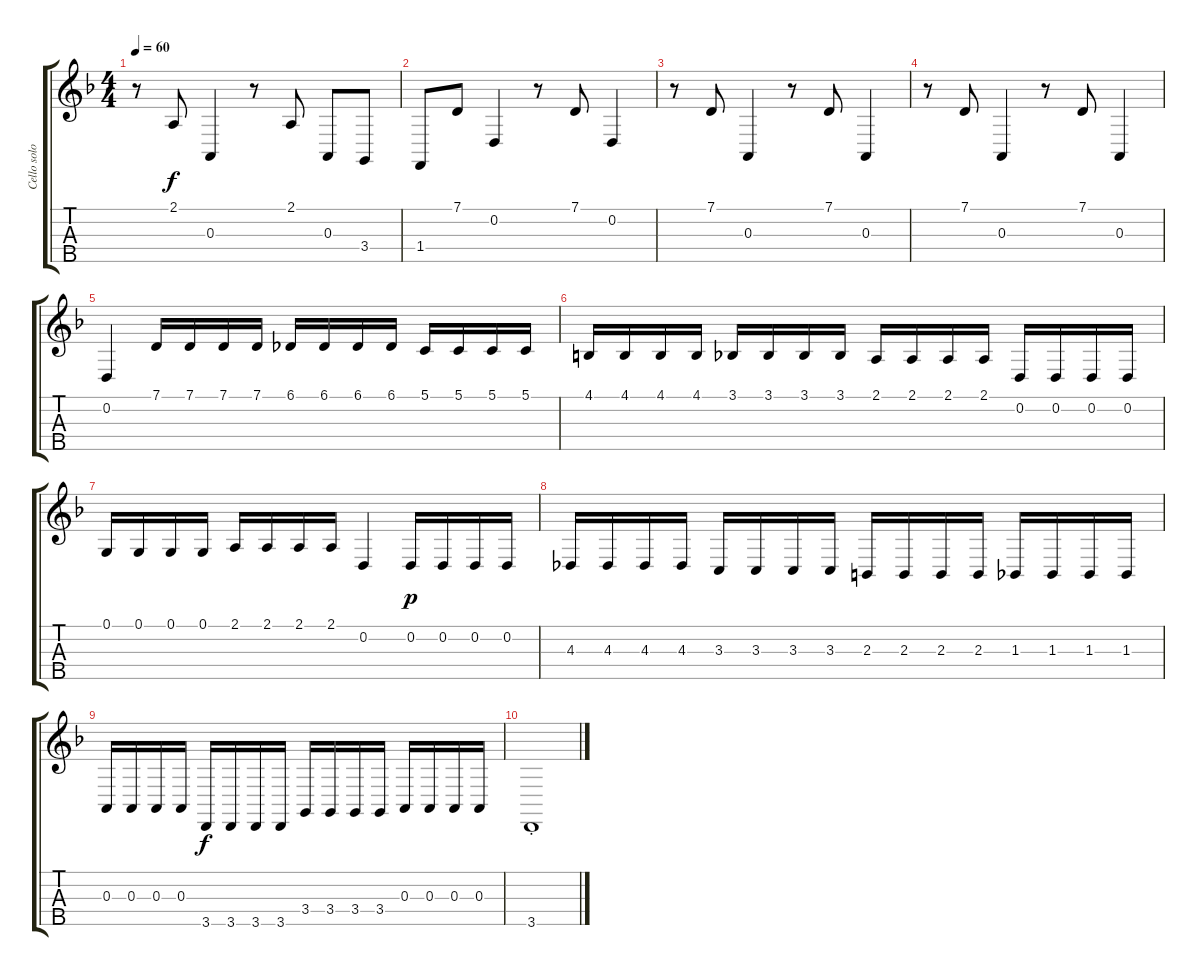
\track ("Cello solo" "Cello solo") {instrument cello}
\staff {score tabs}
\tuning (G3 D3 A2 E2 B1) {hide}
\ts (4 4)
\tempo 60
\clef g2
\ks f
r.8{dy f} 2.1.8 0.3.4 r.8 2.1.8 0.3.8 3.4.8 |
1.4.8 7.1.8 0.2.4 r.8 7.1.8 0.2.4 |
r.8 7.1.8 0.3.4 r.8 7.1.8 0.3.4 |
r.8 7.1.8 0.3.4 r.8 7.1.8 0.3.4 |
0.2.4 7.1.16 7.1.16 7.1.16 7.1.16 6.1.16 6.1.16 6.1.16 6.1.16 5.1.16 5.1.16 5.1.16 5.1.16 |
4.1.16 4.1.16 4.1.16 4.1.16 3.1.16 3.1.16 3.1.16 3.1.16 2.1.16 2.1.16 2.1.16 2.1.16 0.2.16 0.2.16 0.2.16 0.2.16 |
0.1.16 0.1.16 0.1.16 0.1.16 2.1.16 2.1.16 2.1.16 2.1.16 0.2.4 0.2.16{dy p} 0.2.16 0.2.16 0.2.16 |
4.3.16 4.3.16 4.3.16 4.3.16 3.3.16 3.3.16 3.3.16 3.3.16 2.3.16 2.3.16 2.3.16 2.3.16 1.3.16 1.3.16 1.3.16 1.3.16 |
0.3.16 0.3.16 0.3.16 0.3.16 3.5.16{dy f} 3.5.16 3.5.16 3.5.16 3.4.16 3.4.16 3.4.16 3.4.16 0.3.16 0.3.16 0.3.16 0.3.16 |
3.5{st}.1
